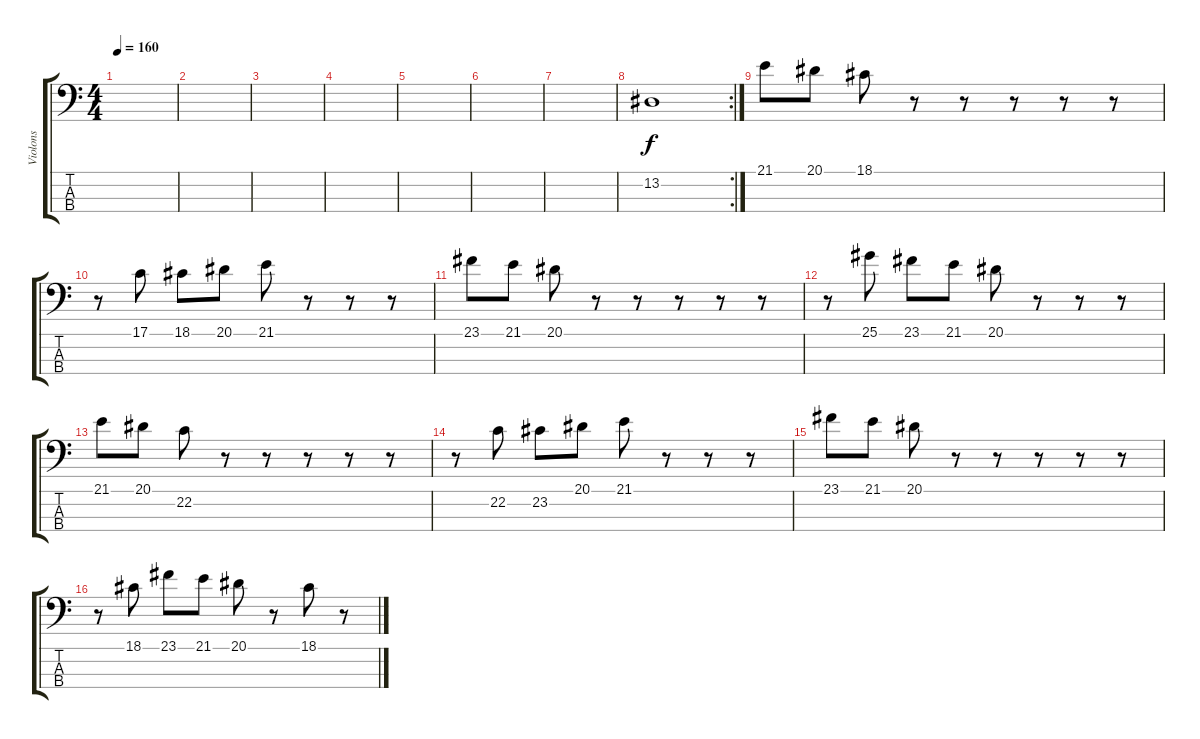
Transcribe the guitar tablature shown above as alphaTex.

\track ("Violons" "Violons") {instrument stringensemble2}
\staff {score tabs}
\tuning (G2 D2 A1 E1) {hide}
\ts (4 4)
\tempo 160
\clef f4
\ks c
|
|
|
|
|
|
|
\rc 2
13.2.1 |
21.1.8{volume 13} 20.1.8 18.1.8 r.8 r.8 r.8 r.8 r.8 |
r.8 17.1.8 18.1.8 20.1.8 21.1.8 r.8 r.8 r.8 |
23.1.8 21.1.8 20.1.8 r.8 r.8 r.8 r.8 r.8 |
r.8 25.1.8 23.1.8 21.1.8 20.1.8 r.8 r.8 r.8 |
21.1.8 20.1.8 22.2.8 r.8 r.8 r.8 r.8 r.8 |
r.8 22.2.8 23.2.8 20.1.8 21.1.8 r.8 r.8 r.8 |
23.1.8 21.1.8 20.1.8 r.8 r.8 r.8 r.8 r.8 |
r.8 18.1.8 23.1.8 21.1.8 20.1.8 r.8 18.1.8 r.8
